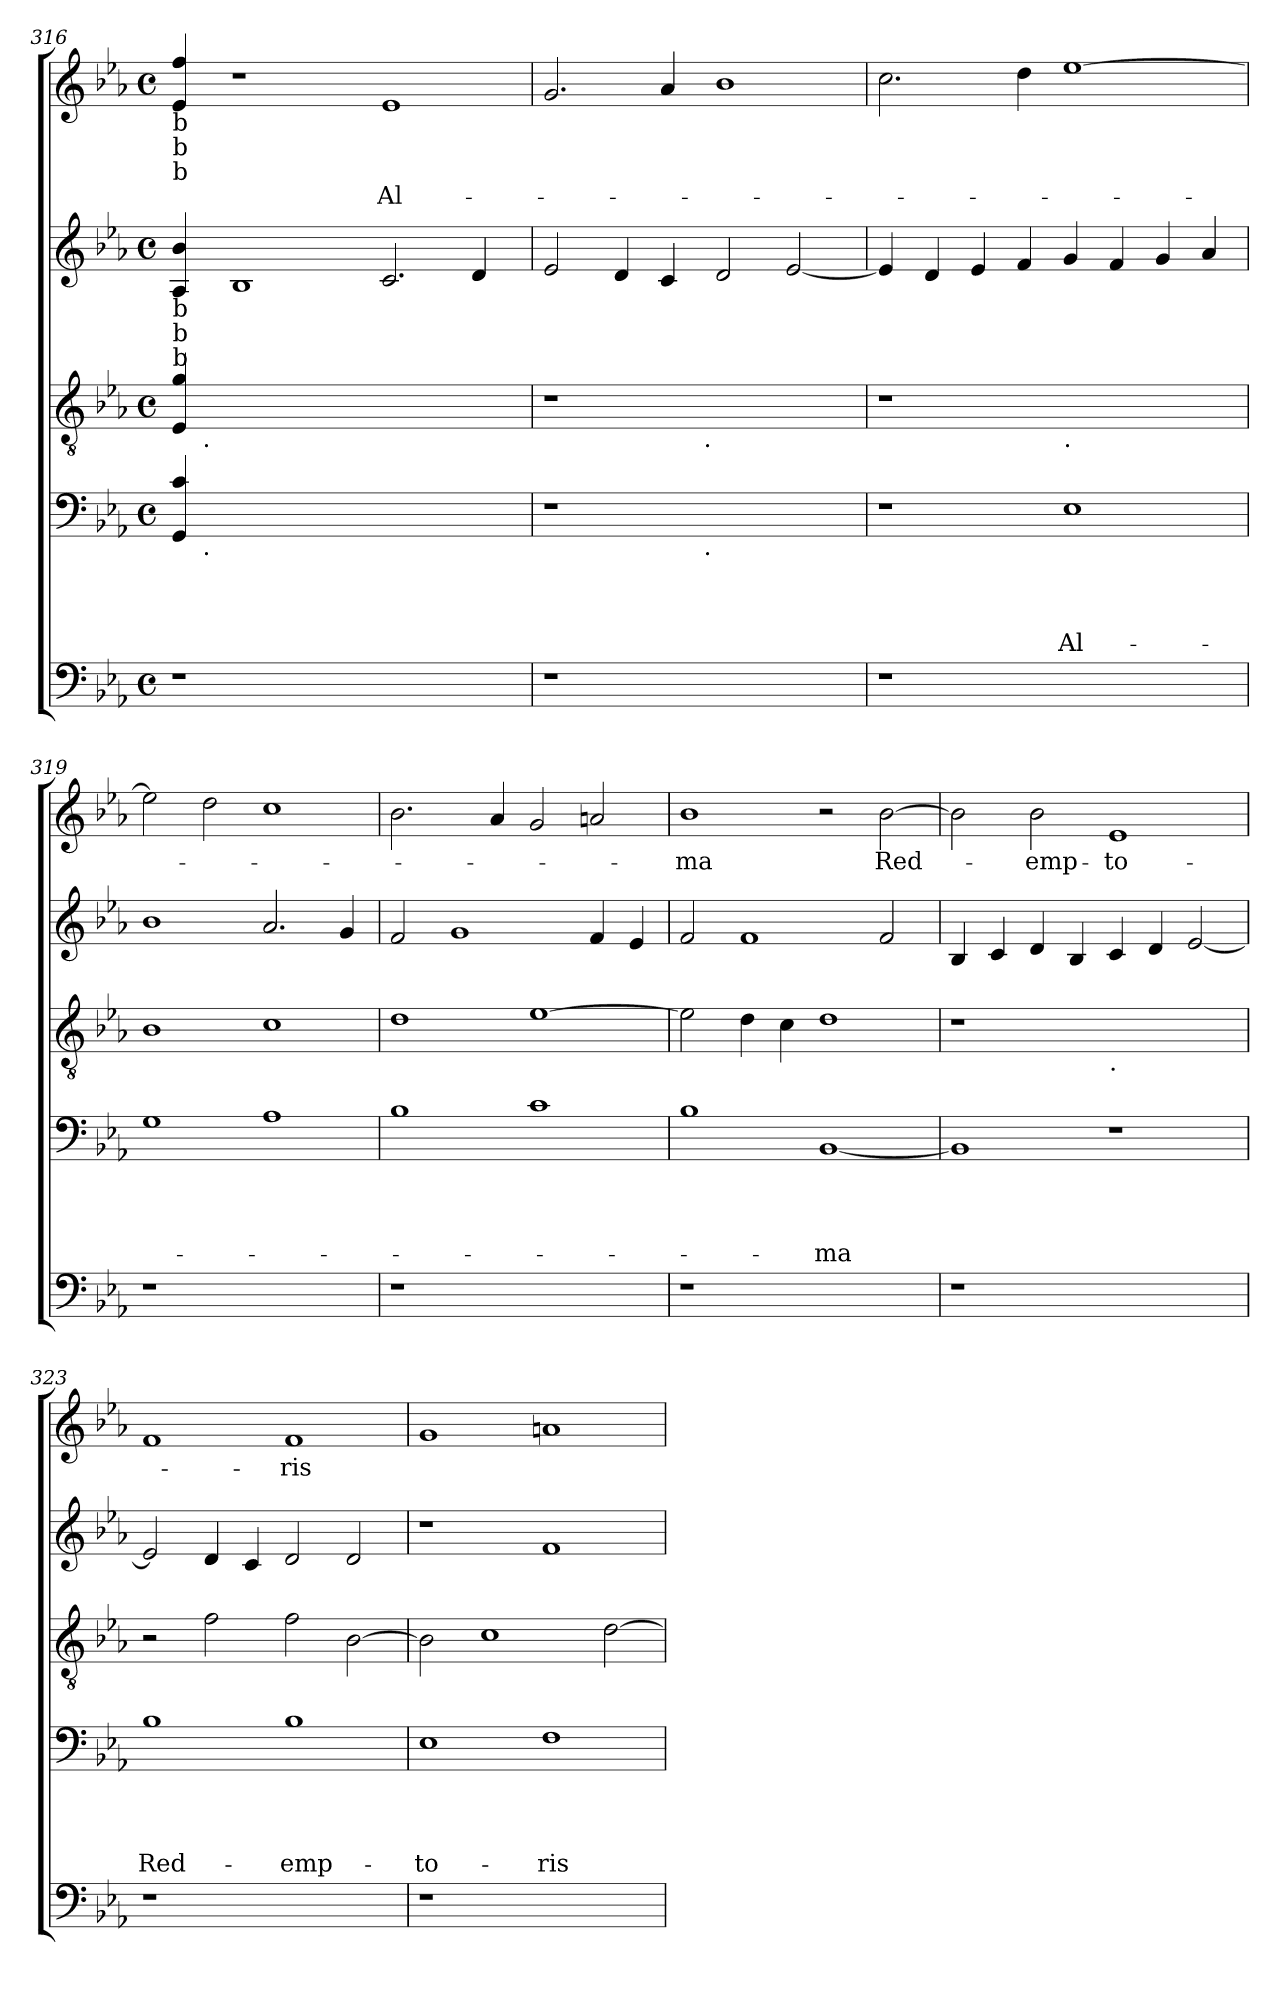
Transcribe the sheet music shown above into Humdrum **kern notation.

**kern	**kern	**text	**text	**text	**text	**kern	**kern	**kern	**text
*part5	*part4	*part4	*part4	*part4	*part4	*part3	*part2	*part1	*part1
*staff5	*staff4	*staff4	*staff4	*staff4	*staff4	*staff3	*staff2	*staff1	*staff1
!!LO:PB:g=z
*clefF4	*clefF4	*	*	*	*	*clefGv2	*clefG2	*clefG2	*
*	*ITrd-3c-5	*	*	*	*	*ITrd-3c-5	*ITrd-3c-5	*ITrd-3c-5	*
*k[b-e-a-]	*k[b-e-a-d-]	*	*	*	*	*k[b-e-a-d-]	*k[b-e-a-d-]	*k[b-e-a-d-]	*
*E-:	*A-:	*	*	*	*	*A-:	*A-:	*A-:	*
*M4/4	*M4/4	*	*	*	*	*M4/4	*M4/4	*M4/4	*
*met(c)	*met(c)	*	*	*	*	*met(c)	*met(c)	*met(c)	*
=316	=316	=316	=316	=316	=316	=316	=316	=316	=316
!	!	!	!	!	!	!	!	!LO:TX:b:t=b	!
!	!	!	!	!	!	!	!	!LO:TX:b:t=b	!
!	!	!	!	!	!	!	!	!LO:TX:b:t=b	!
!	!	!	!	!	!	!	!LO:TX:b:t=b	!	!
!	!	!	!	!	!	!	!LO:TX:b:t=b	!	!
!	!	!	!	!	!	!	!LO:TX:b:t=b	!	!
!	!	!	!	!	!	!LO:TX:b:t=b	!	!	!
!	!	!	!	!	!	!LO:TX:b:t=b	!	!	!
!	!	!	!	!	!	!LO:TX:b:t=b	!	!	!
!	!LO:TX:b:t=b	!	!	!	!	!	!	!	!
!	!LO:TX:b:t=b	!	!	!	!	!	!	!	!
!	!LO:TX:b:t=b	!	!	!	!	!	!	!	!
*	*^	*	*	*	*	*^	*	*	*
1r	4C/ 4f/	8ryy	.	.	.	.	4A-/ 4cc/	8ryy	4d-/ 4ee-/	4a-/ 4bb-/	.
!	!	!	!	!	!	!	!	!LO:TX:b:t=.	!	!	!
!	!	!LO:TX:b:t=.	!	!	!	!	!	!	!	!	!
.	.	1ryy	.	.	.	.	.	1ryy	.	.	.
.	0ryy	.	.	.	.	.	0ryy	.	1e-	1r	.
1ryy	.	.	.	.	.	.	.	.	.	.	.
.	.	1ryy	.	.	.	.	.	1ryy	.	.	.
!	!	!	!	!	!	!	!	!	!	!	!LO:LY:b
.	.	.	.	.	.	.	.	.	2.f/	1a-	Al-
4ryy	.	.	.	.	.	.	.	.	4g/	.	.
.	.	8ryy	.	.	.	.	.	8ryy	.	.	.
=317	=317	=317	=317	=317	=317	=317	=317	=317	=317	=317	=317
1r	1r	2ryy	.	.	.	.	1r	2ryy	2a-/	2.cc/	.
.	.	4...ryy	.	.	.	.	.	4...ryy	4g/	.	.
.	.	.	.	.	.	.	.	.	4f/	4dd-/	.
!	!	!	!	!	!	!	!	!LO:TX:b:t=.	!	!	!
!	!	!LO:TX:b:t=.	!	!	!	!	!	!	!	!	!
.	.	1ryy	.	.	.	.	.	1ryy	.	.	.
1ryy	1ryy	.	.	.	.	.	1ryy	.	2g/	1ee-	.
.	.	.	.	.	.	.	.	.	[<2a-/	.	.
.	.	32ryy	.	.	.	.	.	32ryy	.	.	.
*	*v	*v	*	*	*	*	*	*	*	*	*
*	*	*	*	*	*	*v	*v	*	*	*
=318	=318	=318	=318	=318	=318	=318	=318	=318	=318
1r	1r	.	.	.	.	1r	4a-/]	2.ff\	.
.	.	.	.	.	.	.	4g/	.	.
.	.	.	.	.	.	.	4a-/	.	.
.	.	.	.	.	.	.	4b-/	4gg\	.
!	!	!	!	!	!	!LO:TX:b:t=.	!	!	!
!	!	!	!	!	!LO:LY:b	!	!	!	!
1ryy	1A-	.	.	.	Al-	1ryy	4cc/	[>1aa-	.
.	.	.	.	.	.	.	4b-/	.	.
.	.	.	.	.	.	.	4cc/	.	.
.	.	.	.	.	.	.	4dd-/	.	.
=319	=319	=319	=319	=319	=319	=319	=319	=319	=319
1r	1c	.	.	.	.	1e-	1ee-	2aa-\]	.
.	.	.	.	.	.	.	.	2gg\	.
1ryy	1d-	.	.	.	.	1f	2.dd-/	1ff	.
.	.	.	.	.	.	.	4cc/	.	.
!!LO:LB:g=z
=320	=320	=320	=320	=320	=320	=320	=320	=320	=320
1r	1e-	.	.	.	.	1g	2b-/	2.ee-\	.
.	.	.	.	.	.	.	1cc	.	.
.	.	.	.	.	.	.	.	4dd-/	.
1ryy	1f	.	.	.	.	[>1a-	.	2cc/	.
.	.	.	.	.	.	.	4b-/	2ddn/	.
.	.	.	.	.	.	.	4a-/	.	.
=321	=321	=321	=321	=321	=321	=321	=321	=321	=321
!	!	!	!	!	!	!	!	!	!LO:LY:b
1r	1e-	.	.	.	.	2a-\]	2b-/	1ee-	-ma
.	.	.	.	.	.	4g\	1b-	.	.
.	.	.	.	.	.	4f\	.	.	.
!	!	!	!	!	!LO:LY:b	!	!	!	!
1ryy	[<1E-	.	.	.	-ma	1g	.	2r	.
!	!	!	!	!	!	!	!	!	!LO:LY:b
.	.	.	.	.	.	.	2b-/	[>2ee-\	Red-
=322	=322	=322	=322	=322	=322	=322	=322	=322	=322
1r	1E-]	.	.	.	.	1r	4e-/	2ee-\]	.
.	.	.	.	.	.	.	4f/	.	.
!	!	!	!	!	!	!	!	!	!LO:LY:b
.	.	.	.	.	.	.	4g/	2ee-\	-emp-
.	.	.	.	.	.	.	4e-/	.	.
!	!	!	!	!	!	!LO:TX:b:t=.	!	!	!
!	!	!	!	!	!	!	!	!	!LO:LY:b
1ryy	1r	.	.	.	.	1ryy	4f/	1a-	-to-
.	.	.	.	.	.	.	4g/	.	.
.	.	.	.	.	.	.	[<2a-/	.	.
=323	=323	=323	=323	=323	=323	=323	=323	=323	=323
!	!	!	!	!	!LO:LY:b	!	!	!	!
1r	1e-	.	.	.	Red-	2r	2a-/]	1b-	.
.	.	.	.	.	.	2b-\	4g/	.	.
.	.	.	.	.	.	.	4f/	.	.
!	!	!	!	!	!LO:LY:b	!	!	!	!LO:LY:b
1ryy	1e-	.	.	.	-emp-	2b-\	2g/	1b-	-ris
.	.	.	.	.	.	[>2e-\	2g/	.	.
=324	=324	=324	=324	=324	=324	=324	=324	=324	=324
!	!	!	!	!	!LO:LY:b	!	!	!	!
1r	1A-	.	.	.	-to-	2e-\]	1r	1cc	.
.	.	.	.	.	.	1f	.	.	.
!	!	!	!	!	!LO:LY:b	!	!	!	!
1ryy	1B-	.	.	.	-ris	.	1b-	1ddn	.
.	.	.	.	.	.	[<2g\	.	.	.
=	=	=	=	=	=	=	=	=	=
*-	*-	*-	*-	*-	*-	*-	*-	*-	*-
